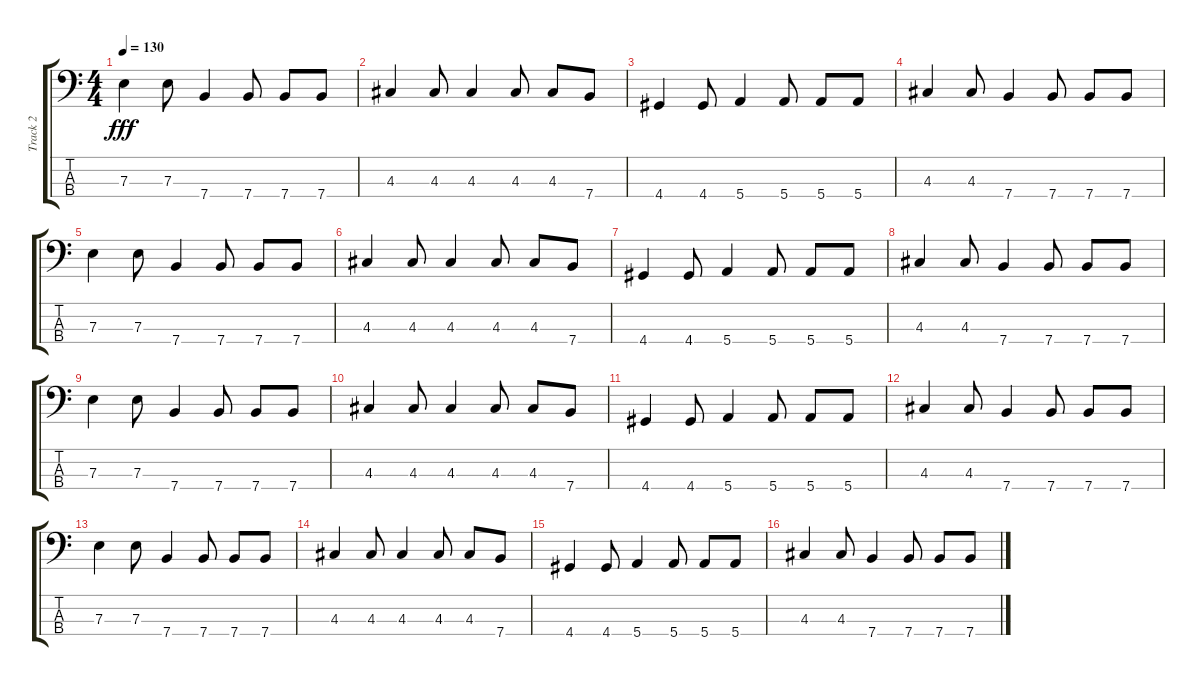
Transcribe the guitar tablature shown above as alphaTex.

\track ("Track 2" "Track 2") {instrument electricbassfinger}
\staff {score tabs}
\tuning (G2 D2 A1 E1) {hide}
\ts (4 4)
\tempo 130
\clef f4
\ks c
7.3.4{dy fff} 7.3.8 7.4.4 7.4.8 7.4.8 7.4.8 |
4.3.4 4.3.8 4.3.4 4.3.8 4.3.8 7.4.8 |
4.4.4 4.4.8 5.4.4 5.4.8 5.4.8 5.4.8 |
4.3.4 4.3.8 7.4.4 7.4.8 7.4.8 7.4.8 |
7.3.4 7.3.8 7.4.4 7.4.8 7.4.8 7.4.8 |
4.3.4 4.3.8 4.3.4 4.3.8 4.3.8 7.4.8 |
4.4.4 4.4.8 5.4.4 5.4.8 5.4.8 5.4.8 |
4.3.4 4.3.8 7.4.4 7.4.8 7.4.8 7.4.8 |
7.3.4 7.3.8 7.4.4 7.4.8 7.4.8 7.4.8 |
4.3.4 4.3.8 4.3.4 4.3.8 4.3.8 7.4.8 |
4.4.4 4.4.8 5.4.4 5.4.8 5.4.8 5.4.8 |
4.3.4 4.3.8 7.4.4 7.4.8 7.4.8 7.4.8 |
7.3.4 7.3.8 7.4.4 7.4.8 7.4.8 7.4.8 |
4.3.4 4.3.8 4.3.4 4.3.8 4.3.8 7.4.8 |
4.4.4 4.4.8 5.4.4 5.4.8 5.4.8 5.4.8 |
4.3.4 4.3.8 7.4.4 7.4.8 7.4.8 7.4.8
